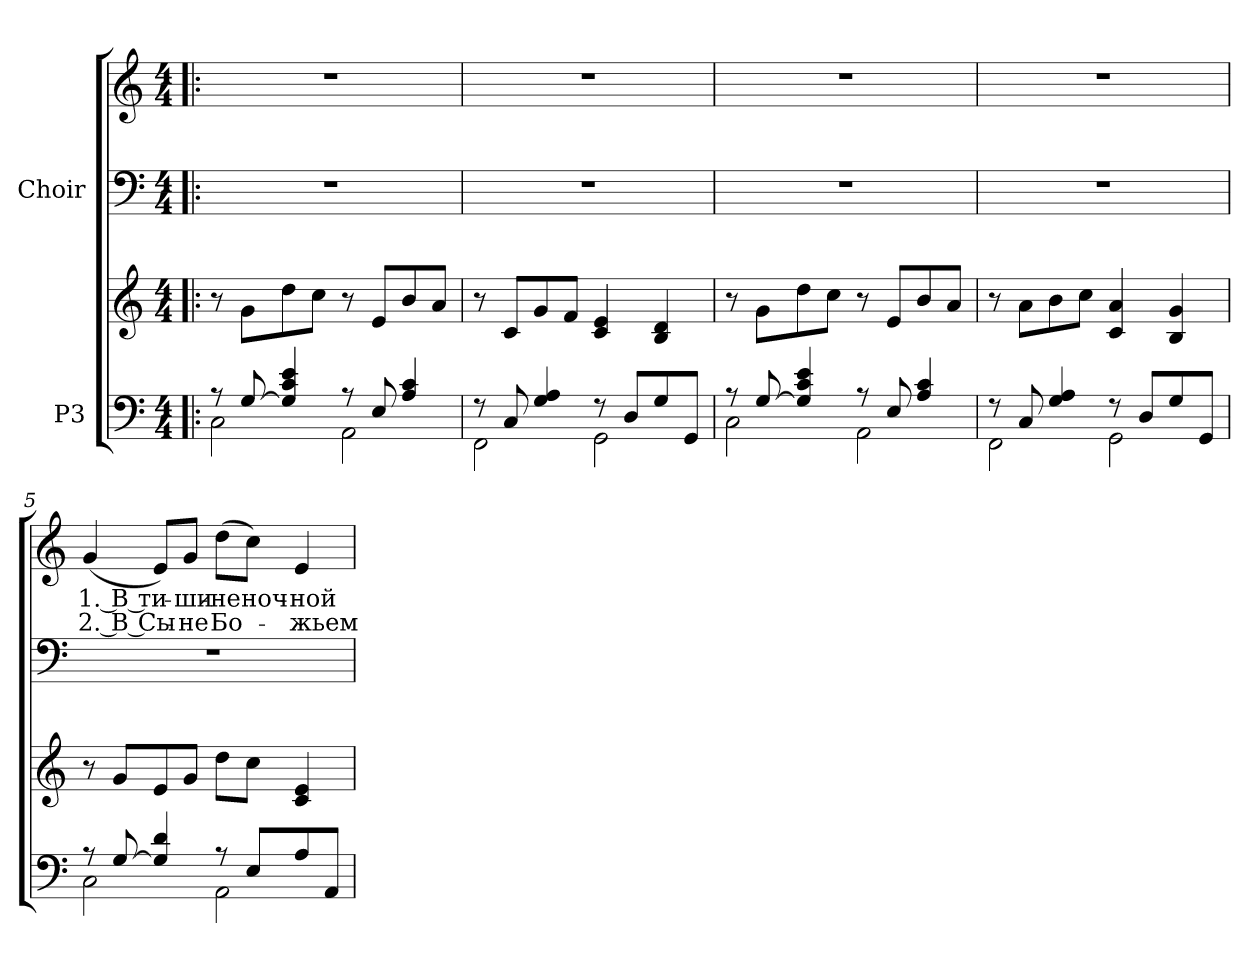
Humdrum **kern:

**kern	**kern	**kern	**kern	**text	**text
*part2	*part2	*part1	*part1	*part1	*part1
*staff4	*staff3	*staff2	*staff1	*staff1	*staff1
*I"P3	*	*I"Choir	*	*	*
!!LO:PB:g=z
*clefF4	*clefG2	*clefF4	*clefG2	*	*
*k[]	*k[]	*k[]	*k[]	*	*
*C:	*C:	*C:	*C:	*	*
*M4/4	*M4/4	*M4/4	*M4/4	*	*
*MM60	*MM60	*MM60	*MM60	*	*
=1!|:	=1!|:	=1!|:	=1!|:	=1!|:	=1!|:
*^	*	*	*	*	*
8r	2Ci\	8r	1r	1r	.	.
[>8Gi/	.	8gi\L	.	.	.	.
4Gi/] 4ci 4ei	.	8ddi\	.	.	.	.
.	.	8cci\J	.	.	.	.
8r	2AAi\	8r	.	.	.	.
8Ei/	.	8ei/L	.	.	.	.
4Ai/ 4ci	.	8bi/	.	.	.	.
.	.	8ai/J	.	.	.	.
=2	=2	=2	=2	=2	=2	=2
8r	2FFi\	8r	1r	1r	.	.
8Ci/	.	8ci/L	.	.	.	.
4Gi/ 4Ai	.	8gi/	.	.	.	.
.	.	8fi/J	.	.	.	.
8r	2GGi\	4ci/ 4ei	.	.	.	.
8Di/L	.	.	.	.	.	.
8Gi/	.	4Bi/ 4di	.	.	.	.
8GGi/J	.	.	.	.	.	.
=3	=3	=3	=3	=3	=3	=3
8r	2Ci\	8r	1r	1r	.	.
[>8Gi/	.	8gi\L	.	.	.	.
4Gi/] 4ci 4ei	.	8ddi\	.	.	.	.
.	.	8cci\J	.	.	.	.
8r	2AAi\	8r	.	.	.	.
8Ei/	.	8ei/L	.	.	.	.
4Ai/ 4ci	.	8bi/	.	.	.	.
.	.	8ai/J	.	.	.	.
=4	=4	=4	=4	=4	=4	=4
8r	2FFi\	8r	1r	1r	.	.
8Ci/	.	8ai\L	.	.	.	.
4Gi/ 4Ai	.	8bi\	.	.	.	.
.	.	8cci\J	.	.	.	.
8r	2GGi\	4ci/ 4ai	.	.	.	.
8Di/L	.	.	.	.	.	.
8Gi/	.	4Bi/ 4gi	.	.	.	.
8GGi/J	.	.	.	.	.	.
!!LO:LB:g=z
=5	=5	=5	=5	=5	=5	=5
!	!	!	!	!	!LO:LY:b:color=#000000	!LO:LY:b:color=#000000
8r	2Ci\	8r	1r	(4gi/	1. В ти-	2. В Сы-
[>8Gi/	.	8gi/L	.	.	.	.
4Gi/] 4di	.	8ei/	.	8ei/L)	.	.
!	!	!	!	!	!LO:LY:b:color=#000000	!LO:LY:b:color=#000000
.	.	8gi/J	.	8gi/J	-ши-	-не
!	!	!	!	!	!LO:LY:b:color=#000000	!LO:LY:b:color=#000000
8r	2AAi\	8ddi\L	.	(8ddi\L	-не	Бо-
!	!	!	!	!	!LO:LY:b:color=#000000	!
8Ei/L	.	8cci\J	.	8cci\J)	ноч-	.
!	!	!	!	!	!LO:LY:b:color=#000000	!LO:LY:b:color=#000000
8Ai/	.	4ci/ 4ei	.	4ei/	-ной	-жьем
8AAi/J	.	.	.	.	.	.
*v	*v	*	*	*	*	*
=	=	=	=	=	=
*-	*-	*-	*-	*-	*-
